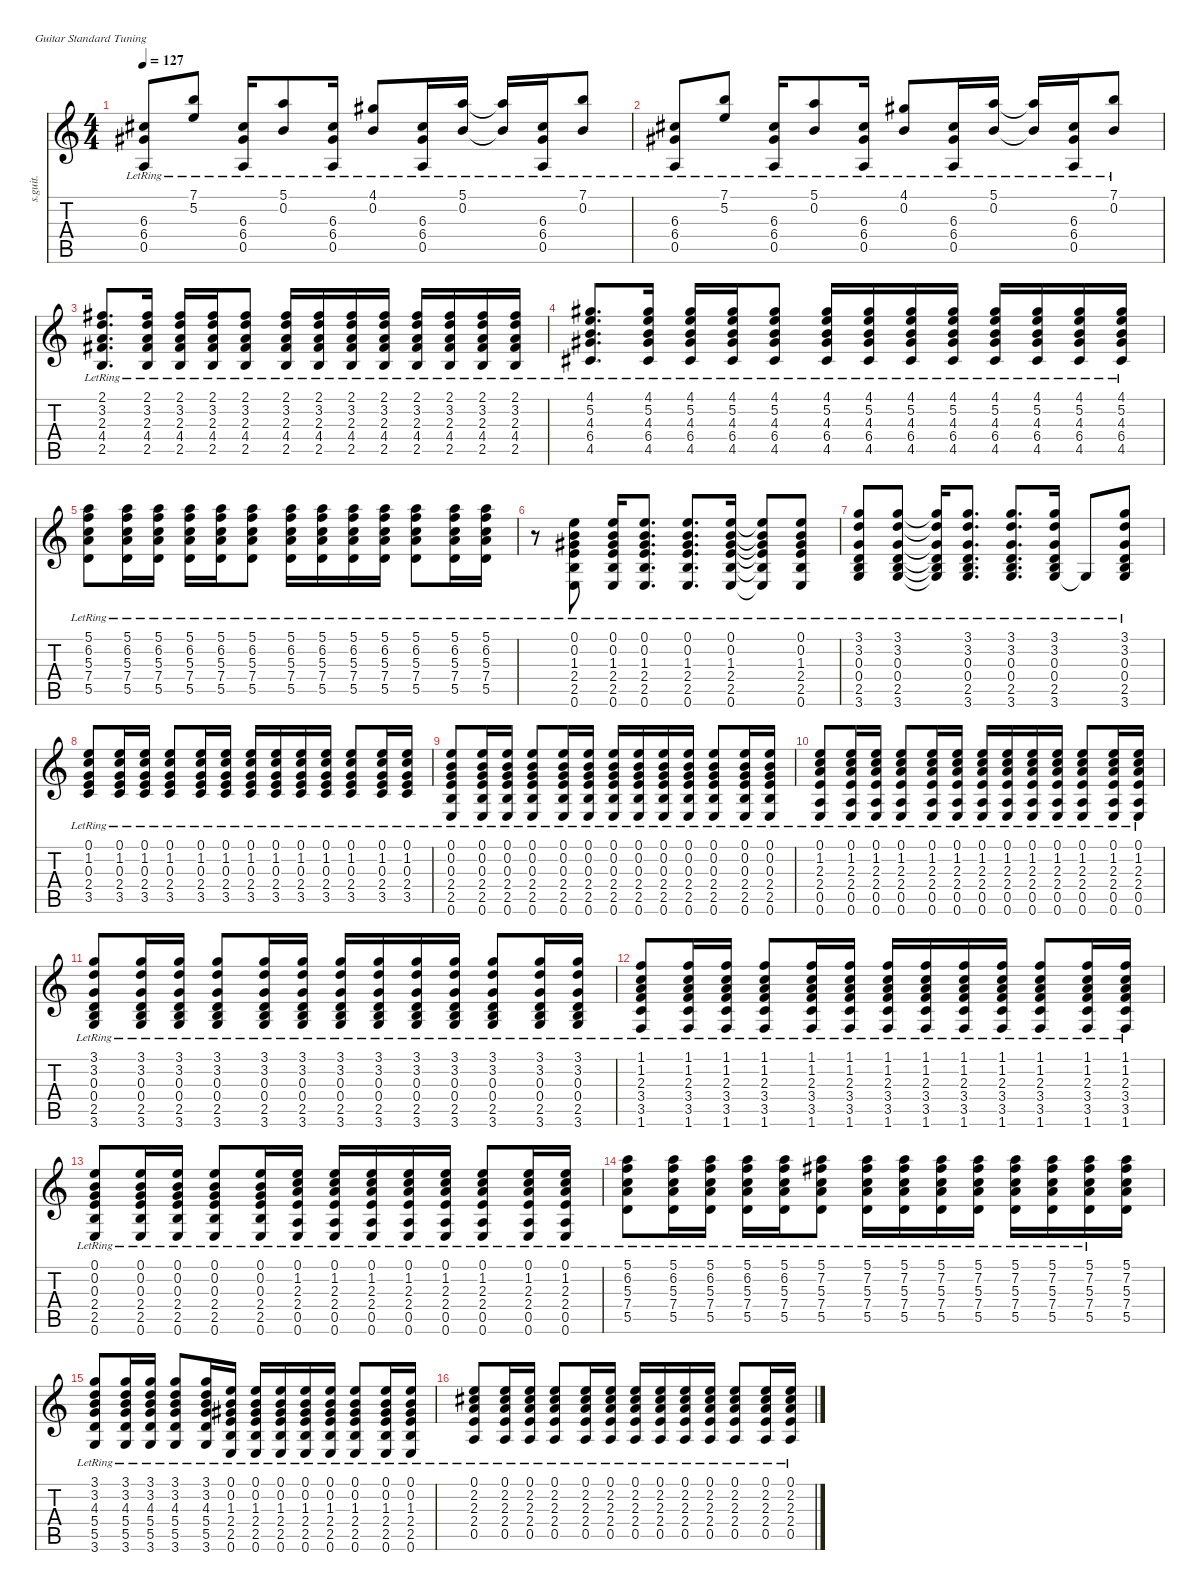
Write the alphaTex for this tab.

\defaultSystemsLayout 4
\hideDynamics
\bracketExtendMode nobrackets
\track ("吉他 1" "s.guit.") {instrument acousticguitarsteel}
\staff {score tabs}
\tuning (E4 B3 G3 D3 A2 E2)
\ts (4 4)
\tempo 127
\clef g2
\ks c
(6.3{lr acc #} 6.4{lr acc #} 0.5{lr}).8{dy f beam Up} (7.1{lr} 5.2{lr}).8{beam Up} (6.3{lr acc #} 6.4{lr acc #} 0.5{lr}).16{beam Up} (5.1{lr} 0.2{lr}).8{beam Up} (6.3{lr acc #} 6.4{lr acc #} 0.5{lr}).16{beam Up} (4.1{lr acc #} 0.2{lr}).8{beam Up} (6.3{lr acc #} 6.4{lr acc #} 0.5{lr}).16{beam Up} (5.1{lr} 0.2{lr}).16{beam Up} (5.1{lr t} 0.2{lr t}).16{beam Up} (6.3{lr acc #} 6.4{lr acc #} 0.5{lr}).16{beam Up} (7.1{lr} 0.2{lr}).8{beam Up} |
(6.3{lr acc #} 6.4{lr acc #} 0.5{lr}).8{beam Up} (7.1{lr} 5.2{lr}).8{beam Up} (6.3{lr acc #} 6.4{lr acc #} 0.5{lr}).16{beam Up} (5.1{lr} 0.2{lr}).8{beam Up} (6.3{lr acc #} 6.4{lr acc #} 0.5{lr}).16{beam Up} (4.1{lr acc #} 0.2{lr}).8{beam Up} (6.3{lr acc #} 6.4{lr acc #} 0.5{lr}).16{beam Up} (5.1{lr} 0.2{lr}).16{beam Up} (5.1{lr t} 0.2{lr t}).16{beam Up} (6.3{lr acc #} 6.4{lr acc #} 0.5{lr}).16{beam Up} (7.1{lr} 0.2{lr}).8{beam Up} |
(2.1{lr acc #} 3.2{lr} 2.3{lr} 4.4{lr acc #} 2.5{lr}).8{d beam Up} (2.1{lr acc #} 3.2{lr} 2.3{lr} 4.4{lr acc #} 2.5{lr}).16{beam Up} (2.1{lr acc #} 3.2{lr} 2.3{lr} 4.4{lr acc #} 2.5{lr}).16{beam Up} (2.1{lr acc #} 3.2{lr} 2.3{lr} 4.4{lr acc #} 2.5{lr}).16{beam Up} (2.1{lr acc #} 3.2{lr} 2.3{lr} 4.4{lr acc #} 2.5{lr}).8{beam Up} (2.1{lr acc #} 3.2{lr} 2.3{lr} 4.4{lr acc #} 2.5{lr}).16{beam Up} (2.1{lr acc #} 3.2{lr} 2.3{lr} 4.4{lr acc #} 2.5{lr}).16{beam Up} (2.1{lr acc #} 3.2{lr} 2.3{lr} 4.4{lr acc #} 2.5{lr}).16{beam Up} (2.1{lr acc #} 3.2{lr} 2.3{lr} 4.4{lr acc #} 2.5{lr}).16{beam Up} (2.1{lr acc #} 3.2{lr} 2.3{lr} 4.4{lr acc #} 2.5{lr}).16{beam Up} (2.1{lr acc #} 3.2{lr} 2.3{lr} 4.4{lr acc #} 2.5{lr}).16{beam Up} (2.1{lr acc #} 3.2{lr} 2.3{lr} 4.4{lr acc #} 2.5{lr}).16{beam Up} (2.1{lr acc #} 3.2{lr} 2.3{lr} 4.4{lr acc #} 2.5{lr}).16{beam Up} |
(4.1{lr acc #} 5.2{lr} 4.3{lr} 6.4{lr acc #} 4.5{lr acc #}).8{d beam Up} (4.1{lr acc #} 5.2{lr} 4.3{lr} 6.4{lr acc #} 4.5{lr acc #}).16{beam Up} (4.1{lr acc #} 5.2{lr} 4.3{lr} 6.4{lr acc #} 4.5{lr acc #}).16{beam Up} (4.1{lr acc #} 5.2{lr} 4.3{lr} 6.4{lr acc #} 4.5{lr acc #}).16{beam Up} (4.1{lr acc #} 5.2{lr} 4.3{lr} 6.4{lr acc #} 4.5{lr acc #}).8{beam Up} (4.1{acc #} 5.2 4.3 6.4{acc #} 4.5{lr acc #}).16{beam Up} (4.1{lr acc #} 5.2{lr} 4.3{lr} 6.4{lr acc #} 4.5{lr acc #}).16{beam Up} (4.1{lr acc #} 5.2{lr} 4.3{lr} 6.4{lr acc #} 4.5{lr acc #}).16{beam Up} (4.1{lr acc #} 5.2{lr} 4.3{lr} 6.4{lr acc #} 4.5{lr acc #}).16{beam Up} (4.1{lr acc #} 5.2{lr} 4.3{lr} 6.4{lr acc #} 4.5{lr acc #}).16{beam Up} (4.1{lr acc #} 5.2{lr} 4.3{lr} 6.4{lr acc #} 4.5{lr acc #}).16{beam Up} (4.1{lr acc #} 5.2{lr} 4.3{lr} 6.4{lr acc #} 4.5{lr acc #}).16{beam Up} (4.1{acc #} 5.2 4.3 6.4{acc #} 4.5{lr acc #}).16{dy ff beam Up} |
(5.1{lr} 6.2{lr} 5.3{lr} 7.4{lr} 5.5{lr}).8{dy f beam Down} (5.1{lr} 6.2{lr} 5.3{lr} 7.4{lr} 5.5{lr}).16{beam Down} (5.1{lr} 6.2{lr} 5.3{lr} 7.4{lr} 5.5{lr}).16{beam Down} (5.1{lr} 6.2{lr} 5.3{lr} 7.4{lr} 5.5{lr}).16{beam Down} (5.1{lr} 6.2{lr} 5.3{lr} 7.4{lr} 5.5{lr}).16{beam Down} (5.1{lr} 6.2{lr} 5.3{lr} 7.4{lr} 5.5{lr}).8{beam Down} (5.1 6.2{lr} 5.3 7.4 5.5).16{beam Down} (5.1{lr} 6.2{lr} 5.3{lr} 7.4{lr} 5.5{lr}).16{beam Down} (5.1{lr} 6.2{lr} 5.3{lr} 7.4{lr} 5.5{lr}).16{beam Down} (5.1{lr} 6.2{lr} 5.3{lr} 7.4{lr} 5.5{lr}).16{beam Down} (5.1{lr} 6.2{lr} 5.3{lr} 7.4{lr} 5.5{lr}).8{beam Down} (5.1{lr} 6.2{lr} 5.3{lr} 7.4{lr} 5.5{lr}).16{beam Down} (5.1{lr} 6.2{lr} 5.3{lr} 7.4{lr} 5.5{lr}).16{beam Down} |
r.8{beam Down} (0.1{lr} 0.2{lr} 1.3{lr acc #} 2.4{lr} 2.5{lr} 0.6{lr}).8{dy ff beam Up} (0.1{lr} 0.2{lr} 1.3{lr acc #} 2.4{lr} 2.5{lr} 0.6{lr}).16{beam Up} (0.1{lr} 0.2{lr} 1.3{lr acc #} 2.4{lr} 2.5{lr} 0.6{lr}).8{d beam Up} (0.1{lr} 0.2{lr} 1.3{lr acc #} 2.4{lr} 2.5{lr} 0.6{lr}).8{d beam Up} (0.1{lr} 0.2{lr} 1.3{lr acc #} 2.4{lr} 2.5{lr} 0.6{lr}).16{beam Up} (0.1{lr t} 0.2{lr t} 1.3{lr t acc #} 2.4{lr t} 2.5{lr t} 0.6{lr t}).8{dy f beam Up} (0.1{lr} 0.2{lr} 1.3{lr acc #} 2.4{lr} 2.5{lr} 0.6{lr}).8{dy ff beam Up} |
(3.1{lr} 3.2{lr} 0.3{lr} 0.4{lr} 2.5{lr} 3.6{lr}).8{beam Up} (3.1{lr} 3.2{lr} 0.3{lr} 0.4{lr} 2.5{lr} 3.6{lr}).8{beam Up} (3.1{lr t} 3.2{lr t} 0.3{lr t} 0.4{lr t} 2.5{lr t} 3.6{lr t}).16{dy f beam Up} (3.1{lr} 3.2{lr} 0.3{lr} 0.4{lr} 2.5{lr} 3.6{lr}).8{d dy ff beam Up} (3.1{lr} 3.2{lr} 0.3{lr} 0.4{lr} 2.5{lr} 3.6{lr}).8{d beam Up} (3.1{lr} 3.2{lr} 0.3{lr} 0.4{lr} 2.5{lr} 3.6{lr}).16{beam Up} 3.6{lr t}.8{dy f beam Up} (3.1{lr} 3.2{lr} 0.3{lr} 0.4{lr} 2.5{lr} 3.6{lr}).8{dy ff beam Up} |
(0.1{lr} 1.2{lr} 0.3{lr} 2.4{lr} 3.5{lr}).8{dy f beam Up} (0.1{lr} 1.2{lr} 0.3{lr} 2.4{lr} 3.5{lr}).16{beam Up} (0.1{lr} 1.2{lr} 0.3{lr} 2.4{lr} 3.5{lr}).16{beam Up} (0.1{lr} 1.2{lr} 0.3{lr} 2.4{lr} 3.5{lr}).8{beam Up} (0.1{lr} 1.2{lr} 0.3{lr} 2.4{lr} 3.5{lr}).16{beam Up} (0.1{lr} 1.2{lr} 0.3{lr} 2.4{lr} 3.5{lr}).16{beam Up} (0.1 1.2{lr} 0.3 2.4 3.5).16{beam Up} (0.1{lr} 1.2{lr} 0.3{lr} 2.4{lr} 3.5{lr}).16{beam Up} (0.1{lr} 1.2{lr} 0.3{lr} 2.4{lr} 3.5{lr}).16{beam Up} (0.1{lr} 1.2{lr} 0.3{lr} 2.4{lr} 3.5{lr}).16{beam Up} (0.1{lr} 1.2{lr} 0.3{lr} 2.4{lr} 3.5{lr}).8{beam Up} (0.1{lr} 1.2{lr} 0.3{lr} 2.4{lr} 3.5{lr}).16{beam Up} (0.1{lr} 1.2{lr} 0.3{lr} 2.4{lr} 3.5{lr}).16{beam Up} |
(0.1{lr} 0.2{lr} 0.3{lr} 2.4{lr} 2.5{lr} 0.6).8{beam Up} (0.1{lr} 0.2{lr} 0.3{lr} 2.4{lr} 2.5{lr} 0.6).16{beam Up} (0.1{lr} 0.2{lr} 0.3{lr} 2.4{lr} 2.5{lr} 0.6).16{beam Up} (0.1{lr} 0.2{lr} 0.3{lr} 2.4{lr} 2.5{lr} 0.6).8{beam Up} (0.1{lr} 0.2{lr} 0.3{lr} 2.4{lr} 2.5{lr} 0.6).16{beam Up} (0.1{lr} 0.2{lr} 0.3{lr} 2.4{lr} 2.5{lr} 0.6).16{beam Up} (0.1 0.2{lr} 0.3 2.4 2.5 0.6).16{beam Up} (0.1{lr} 0.2{lr} 0.3{lr} 2.4{lr} 2.5{lr} 0.6).16{beam Up} (0.1{lr} 0.2{lr} 0.3{lr} 2.4{lr} 2.5{lr} 0.6).16{beam Up} (0.1{lr} 0.2{lr} 0.3{lr} 2.4{lr} 2.5{lr} 0.6).16{beam Up} (0.1{lr} 0.2{lr} 0.3{lr} 2.4{lr} 2.5{lr} 0.6).8{beam Up} (0.1{lr} 0.2{lr} 0.3{lr} 2.4{lr} 2.5{lr} 0.6).16{beam Up} (0.1{lr} 0.2{lr} 0.3{lr} 2.4{lr} 2.5{lr} 0.6).16{beam Up} |
(0.1{lr} 1.2{lr} 2.3{lr} 2.4{lr} 0.5{lr} 0.6).8{beam Up} (0.1{lr} 1.2{lr} 2.3{lr} 2.4{lr} 0.5{lr} 0.6).16{beam Up} (0.1{lr} 1.2{lr} 2.3{lr} 2.4{lr} 0.5{lr} 0.6).16{beam Up} (0.1{lr} 1.2{lr} 2.3{lr} 2.4{lr} 0.5{lr} 0.6).8{beam Up} (0.1{lr} 1.2{lr} 2.3{lr} 2.4{lr} 0.5{lr} 0.6).16{beam Up} (0.1{lr} 1.2{lr} 2.3{lr} 2.4{lr} 0.5{lr} 0.6).16{beam Up} (0.1 1.2{lr} 2.3 2.4 0.5 0.6).16{beam Up} (0.1{lr} 1.2{lr} 2.3{lr} 2.4{lr} 0.5{lr} 0.6).16{beam Up} (0.1{lr} 1.2{lr} 2.3{lr} 2.4{lr} 0.5{lr} 0.6).16{beam Up} (0.1{lr} 1.2{lr} 2.3{lr} 2.4{lr} 0.5{lr} 0.6).16{beam Up} (0.1{lr} 1.2{lr} 2.3{lr} 2.4{lr} 0.5{lr} 0.6).8{beam Up} (0.1{lr} 1.2{lr} 2.3{lr} 2.4{lr} 0.5{lr} 0.6).16{beam Up} (0.1{lr} 1.2{lr} 2.3{lr} 2.4{lr} 0.5{lr} 0.6).16{beam Up} |
(3.1{lr} 3.2{lr} 0.3{lr} 0.4{lr} 2.5{lr} 3.6{lr}).8{dy ff beam Up} (3.1{lr} 3.2{lr} 0.3{lr} 0.4{lr} 2.5{lr} 3.6{lr}).16{beam Up} (3.1{lr} 3.2{lr} 0.3{lr} 0.4{lr} 2.5{lr} 3.6{lr}).16{beam Up} (3.1{lr} 3.2{lr} 0.3{lr} 0.4{lr} 2.5{lr} 3.6{lr}).8{beam Up} (3.1{lr} 3.2{lr} 0.3{lr} 0.4{lr} 2.5{lr} 3.6{lr}).16{beam Up} (3.1{lr} 3.2{lr} 0.3{lr} 0.4{lr} 2.5{lr} 3.6{lr}).16{beam Up} (3.1{lr} 3.2{lr} 0.3{lr} 0.4{lr} 2.5{lr} 3.6{lr}).16{beam Up} (3.1{lr} 3.2{lr} 0.3{lr} 0.4{lr} 2.5{lr} 3.6{lr}).16{beam Up} (3.1{lr} 3.2{lr} 0.3{lr} 0.4{lr} 2.5{lr} 3.6{lr}).16{beam Up} (3.1{lr} 3.2{lr} 0.3{lr} 0.4{lr} 2.5{lr} 3.6{lr}).16{beam Up} (3.1{lr} 3.2{lr} 0.3{lr} 0.4{lr} 2.5{lr} 3.6{lr}).8{beam Up} (3.1{lr} 3.2{lr} 0.3{lr} 0.4{lr} 2.5{lr} 3.6{lr}).16{beam Up} (3.1{lr} 3.2{lr} 0.3{lr} 0.4{lr} 2.5{lr} 3.6{lr}).16{beam Up} |
(1.1{lr} 1.2{lr} 2.3{lr} 3.4{lr} 3.5{lr} 1.6{lr}).8{beam Up} (1.1{lr} 1.2{lr} 2.3{lr} 3.4{lr} 3.5{lr} 1.6{lr}).16{beam Up} (1.1{lr} 1.2{lr} 2.3{lr} 3.4{lr} 3.5{lr} 1.6{lr}).16{beam Up} (1.1{lr} 1.2{lr} 2.3{lr} 3.4{lr} 3.5{lr} 1.6{lr}).8{beam Up} (1.1{lr} 1.2{lr} 2.3{lr} 3.4{lr} 3.5{lr} 1.6{lr}).16{beam Up} (1.1{lr} 1.2{lr} 2.3{lr} 3.4{lr} 3.5{lr} 1.6{lr}).16{beam Up} (1.1{lr} 1.2{lr} 2.3{lr} 3.4{lr} 3.5{lr} 1.6{lr}).16{beam Up} (1.1{lr} 1.2{lr} 2.3{lr} 3.4{lr} 3.5{lr} 1.6{lr}).16{beam Up} (1.1{lr} 1.2{lr} 2.3{lr} 3.4{lr} 3.5{lr} 1.6{lr}).16{beam Up} (1.1{lr} 1.2{lr} 2.3{lr} 3.4{lr} 3.5{lr} 1.6{lr}).16{beam Up} (1.1{lr} 1.2{lr} 2.3{lr} 3.4{lr} 3.5{lr} 1.6{lr}).8{beam Up} (1.1{lr} 1.2{lr} 2.3{lr} 3.4{lr} 3.5{lr} 1.6{lr}).16{beam Up} (1.1{lr} 1.2{lr} 2.3{lr} 3.4{lr} 3.5{lr} 1.6{lr}).16{beam Up} |
(0.1{lr} 0.2{lr} 0.3{lr} 2.4{lr} 2.5{lr} 0.6).8{dy f beam Up} (0.1{lr} 0.2{lr} 0.3{lr} 2.4{lr} 2.5{lr} 0.6).16{beam Up} (0.1{lr} 0.2{lr} 0.3{lr} 2.4{lr} 2.5{lr} 0.6).16{beam Up} (0.1{lr} 0.2{lr} 0.3{lr} 2.4{lr} 2.5{lr} 0.6).8{beam Up} (0.1{lr} 0.2{lr} 0.3{lr} 2.4{lr} 2.5{lr} 0.6).16{beam Up} (0.1{lr} 1.2{lr} 2.3{lr} 2.4{lr} 0.5{lr} 0.6).16{beam Up} (0.1 1.2{lr} 2.3 2.4 0.5 0.6).16{beam Up} (0.1{lr} 1.2{lr} 2.3{lr} 2.4{lr} 0.5{lr} 0.6).16{beam Up} (0.1{lr} 1.2{lr} 2.3{lr} 2.4{lr} 0.5{lr} 0.6).16{beam Up} (0.1{lr} 1.2{lr} 2.3{lr} 2.4{lr} 0.5{lr} 0.6).16{beam Up} (0.1{lr} 1.2{lr} 2.3{lr} 2.4{lr} 0.5{lr} 0.6).8{beam Up} (0.1{lr} 1.2{lr} 2.3{lr} 2.4{lr} 0.5{lr} 0.6).16{beam Up} (0.1{lr} 1.2{lr} 2.3{lr} 2.4{lr} 0.5{lr} 0.6).16{beam Up} |
(5.1{lr} 6.2{lr} 5.3{lr} 7.4{lr} 5.5{lr}).8{beam Down} (5.1{lr} 6.2{lr} 5.3{lr} 7.4{lr} 5.5{lr}).16{beam Down} (5.1{lr} 6.2{lr} 5.3{lr} 7.4{lr} 5.5{lr}).16{beam Down} (5.1{lr} 6.2{lr} 5.3{lr} 7.4{lr} 5.5{lr}).16{beam Down} (5.1{lr} 6.2{lr} 5.3{lr} 7.4{lr} 5.5{lr}).16{beam Down} (5.1{lr} 7.2{lr acc #} 5.3{lr} 7.4{lr} 5.5{lr}).8{beam Down} (5.1 7.2{lr acc #} 5.3 7.4 5.5).16{beam Down} (5.1{lr} 7.2{lr acc #} 5.3{lr} 7.4{lr} 5.5{lr}).16{beam Down} (5.1{lr} 7.2{lr acc #} 5.3{lr} 7.4{lr} 5.5{lr}).16{beam Down} (5.1{lr} 7.2{lr acc #} 5.3{lr} 7.4{lr} 5.5{lr}).16{beam Down} (5.1{lr} 7.2{lr acc #} 5.3{lr} 7.4{lr} 5.5{lr}).16{beam Down} (5.1{lr} 7.2{lr acc #} 5.3{lr} 7.4{lr} 5.5{lr}).16{beam Down} (5.1{lr} 7.2{lr acc #} 5.3{lr} 7.4{lr} 5.5{lr}).16{beam Down} (5.1 7.2{acc #} 5.3 7.4 5.5).16{beam Down} |
(3.1{lr} 3.2{lr} 4.3{lr} 5.4{lr} 5.5{lr} 3.6).8{beam Up} (3.1{lr} 3.2{lr} 4.3{lr} 5.4{lr} 5.5{lr} 3.6).16{beam Up} (3.1{lr} 3.2{lr} 4.3{lr} 5.4{lr} 5.5{lr} 3.6).16{beam Up} (3.1{lr} 3.2{lr} 4.3{lr} 5.4{lr} 5.5{lr} 3.6).8{beam Up} (3.1{lr} 3.2{lr} 4.3{lr} 5.4{lr} 5.5{lr} 3.6).16{beam Up} (0.1{lr} 0.2{lr} 1.3{lr acc #} 2.4{lr} 2.5{lr} 0.6).16{beam Up} (0.1 0.2{lr} 1.3{acc #} 2.4 2.5 0.6).16{beam Up} (0.1{lr} 0.2{lr} 1.3{lr acc #} 2.4{lr} 2.5{lr} 0.6).16{beam Up} (0.1{lr} 0.2{lr} 1.3{lr acc #} 2.4{lr} 2.5{lr} 0.6).16{beam Up} (0.1{lr} 0.2{lr} 1.3{lr acc #} 2.4{lr} 2.5{lr} 0.6).16{beam Up} (0.1{lr} 0.2{lr} 1.3{lr acc #} 2.4{lr} 2.5{lr} 0.6).8{beam Up} (0.1{lr} 0.2{lr} 1.3{lr acc #} 2.4{lr} 2.5{lr} 0.6).16{beam Up} (0.1{lr} 0.2{lr} 1.3{lr acc #} 2.4{lr} 2.5{lr} 0.6).16{beam Up} |
(0.1{lr} 2.2{lr acc #} 2.3{lr} 2.4{lr} 0.5{lr}).8{beam Up} (0.1{lr} 2.2{lr acc #} 2.3{lr} 2.4{lr} 0.5{lr}).16{beam Up} (0.1{lr} 2.2{lr acc #} 2.3{lr} 2.4{lr} 0.5{lr}).16{beam Up} (0.1{lr} 2.2{lr acc #} 2.3{lr} 2.4{lr} 0.5{lr}).8{beam Up} (0.1{lr} 2.2{lr acc #} 2.3{lr} 2.4{lr} 0.5{lr}).16{beam Up} (0.1 2.2{lr acc #} 2.3 2.4 0.5).16{beam Up} (0.1{lr} 2.2{lr acc #} 2.3{lr} 2.4{lr} 0.5{lr}).16{beam Up} (0.1{lr} 2.2{lr acc #} 2.3{lr} 2.4{lr} 0.5{lr}).16{beam Up} (0.1{lr} 2.2{lr acc #} 2.3{lr} 2.4{lr} 0.5{lr}).16{beam Up} (0.1{lr} 2.2{lr acc #} 2.3{lr} 2.4{lr} 0.5{lr}).16{beam Up} (0.1{lr} 2.2{lr acc #} 2.3{lr} 2.4{lr} 0.5{lr}).8{beam Up} (0.1{lr} 2.2{lr acc #} 2.3{lr} 2.4{lr} 0.5{lr}).16{beam Up} (0.1{lr} 2.2{acc #} 2.3 2.4 0.5).16{beam Up}
